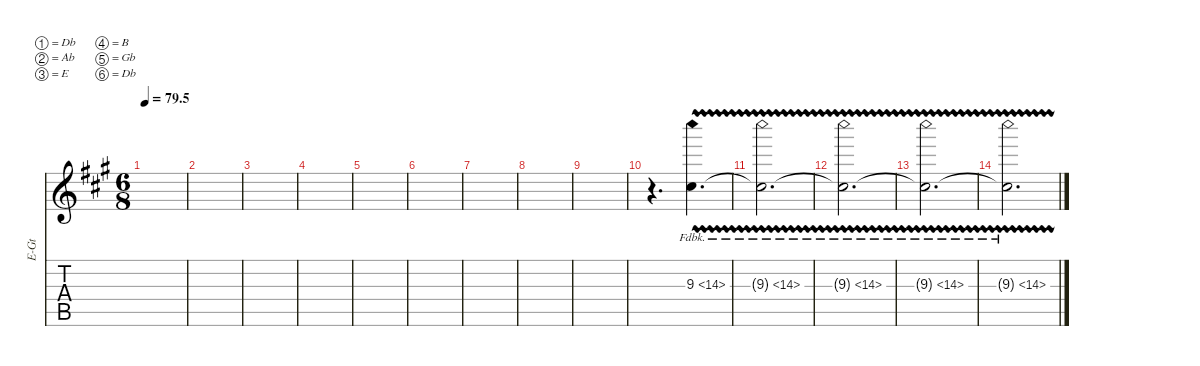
\defaultSystemsLayout 4
\hideDynamics
\bracketExtendMode nobrackets
\otherSystemsTrackNameOrientation horizontal
\track ("Guitar4" "E-Gt") {instrument overdrivenguitar}
\staff {score tabs}
\tuning (Db4 Ab3 E3 B2 Gb2 Db2)
\ts (6 8)
\tempo
79.5
\accidentals auto
\clef g2
\ottava regular
\simile none
\scale
0.333333
\ks a
|
\scale
0.333333 |
\scale
0.333333 |
\scale
0.333333 |
\scale
0.333333 |
\scale
0.333333 |
\scale
0.333333 |
\scale
0.333333 |
\scale
0.333333 |
r.4{d beam Down} 9.3{fh 5 vw acc #}.4{d beam Down} |
9.3{fh 5 vw t acc #}.2{d beam Down} |
9.3{fh 5 vw t acc #}.2{d beam Down} |
9.3{fh 5 vw t acc #}.2{d beam Down} |
9.3{fh 5 vw t acc #}.2{d beam Down}
